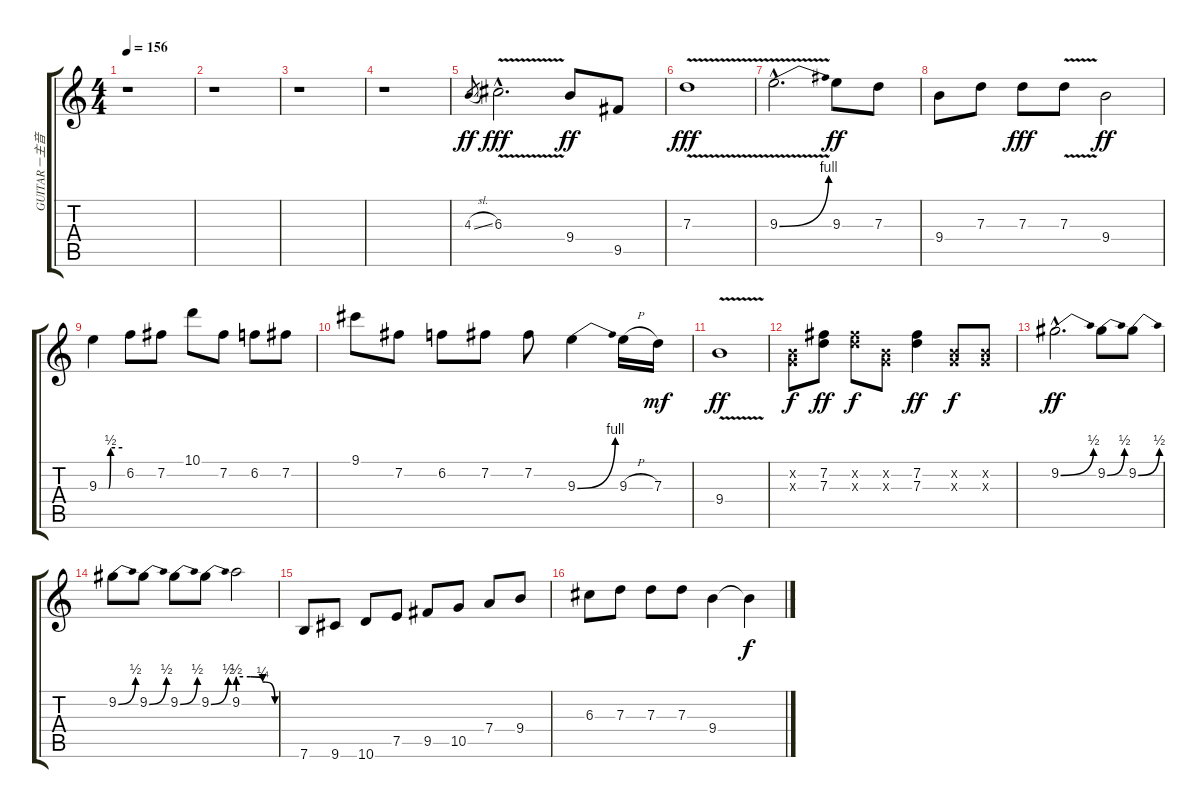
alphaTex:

\track ("GUITAR－主音" "GUITAR－主音") {instrument distortionguitar}
\staff {score tabs}
\tuning (E4 B3 G3 D3 A2 E2) {hide}
\ts (4 4)
\tempo 156
\clef g2
\ks c
r.1{dy ff} |
r.1 |
r.1 |
r.1 |
4.3{sl}.8{gr} 6.3{v hac}.2{d dy fff} 9.4.8{dy ff} 9.5.8 |
7.3{v}.1{dy fff} |
9.3{be (bend 0 0 60 4) v hac}.2{d} 9.3.8{dy ff} 7.3.8 |
9.4.8 7.3.8 7.3.8{dy fff} 7.3{v}.8 9.4.2{dy ff} |
9.3{be (custom 0 0 20 0 25 0 30 2 60 2)}.4 6.2.8 7.2.8 10.1.8 7.2.8 6.2.8 7.2.8 |
9.1.8 7.2.8 6.2.8 7.2.8 7.2.8 9.3{be (bend 0 0 60 4)}.4 9.3{h}.16 7.3.16{dy mf} |
9.4{v}.1{dy ff} |
(0.2{x} 0.3{x}).8{dy f} (7.2 7.3).8{dy ff} (7.2{x} 7.3{x}).8{dy f} (0.2{x} 0.3{x}).8 (7.2 7.3).4{dy ff} (0.2{x} 0.3{x}).8{dy f} (0.2{x} 0.3{x}).8 |
9.2{be (bend 0 0 60 2) hac}.2{d dy ff} 9.2{be (bend 0 0 60 2)}.8 9.2{be (bend 0 0 60 2)}.8 |
9.2{be (bend 0 0 60 2)}.8 9.2{be (bend 0 0 60 2)}.8 9.2{be (bend 0 0 60 2)}.8 9.2{be (bend 0 0 60 2)}.8 9.2{be (custom 0 2 20 2 40 1 45 1 60 0)}.2 |
7.6.8 9.6.8 10.6.8 7.5.8 9.5.8 10.5.8 7.4.8 9.4.8 |
6.3.8 7.3.8 7.3.8 7.3.8 9.4.4 9.4{t}.4{dy f}
